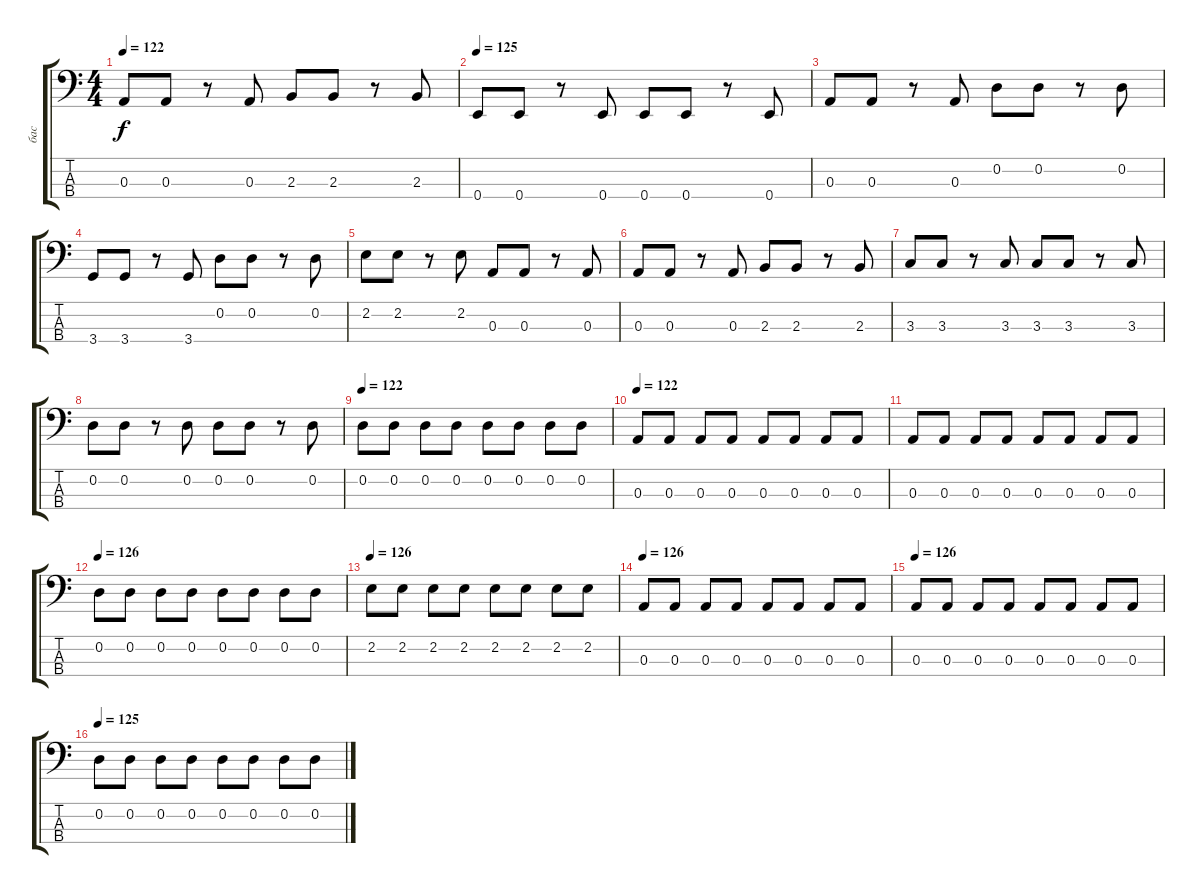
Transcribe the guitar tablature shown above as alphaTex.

\track ("бас" "бас") {instrument electricbassfinger}
\staff {score tabs}
\tuning (G2 D2 A1 E1) {hide}
\ts (4 4)
\tempo 122
\clef f4
\ks c
0.3.8{dy f} 0.3.8 r.8 0.3.8 2.3.8 2.3.8 r.8 2.3.8 |
\tempo 125
0.4.8 0.4.8 r.8 0.4.8 0.4.8 0.4.8 r.8 0.4.8 |
0.3.8 0.3.8 r.8 0.3.8 0.2.8 0.2.8 r.8 0.2.8 |
3.4.8 3.4.8 r.8 3.4.8 0.2.8 0.2.8 r.8 0.2.8 |
2.2.8 2.2.8 r.8 2.2.8 0.3.8 0.3.8 r.8 0.3.8 |
0.3.8 0.3.8 r.8 0.3.8 2.3.8 2.3.8 r.8 2.3.8 |
3.3.8 3.3.8 r.8 3.3.8 3.3.8 3.3.8 r.8 3.3.8 |
0.2.8 0.2.8 r.8 0.2.8 0.2.8 0.2.8 r.8 0.2.8 |
\tempo 122
0.2.8 0.2.8 0.2.8 0.2.8 0.2.8 0.2.8 0.2.8 0.2.8 |
\tempo 122
0.3.8 0.3.8 0.3.8 0.3.8 0.3.8 0.3.8 0.3.8 0.3.8 |
0.3.8 0.3.8 0.3.8 0.3.8 0.3.8 0.3.8 0.3.8 0.3.8 |
\tempo 126
0.2.8 0.2.8 0.2.8 0.2.8 0.2.8 0.2.8 0.2.8 0.2.8 |
\tempo 126
2.2.8 2.2.8 2.2.8 2.2.8 2.2.8 2.2.8 2.2.8 2.2.8 |
\tempo 126
0.3.8 0.3.8 0.3.8 0.3.8 0.3.8 0.3.8 0.3.8 0.3.8 |
\tempo 126
0.3.8 0.3.8 0.3.8 0.3.8 0.3.8 0.3.8 0.3.8 0.3.8 |
\tempo 125
0.2.8 0.2.8 0.2.8 0.2.8 0.2.8 0.2.8 0.2.8 0.2.8
